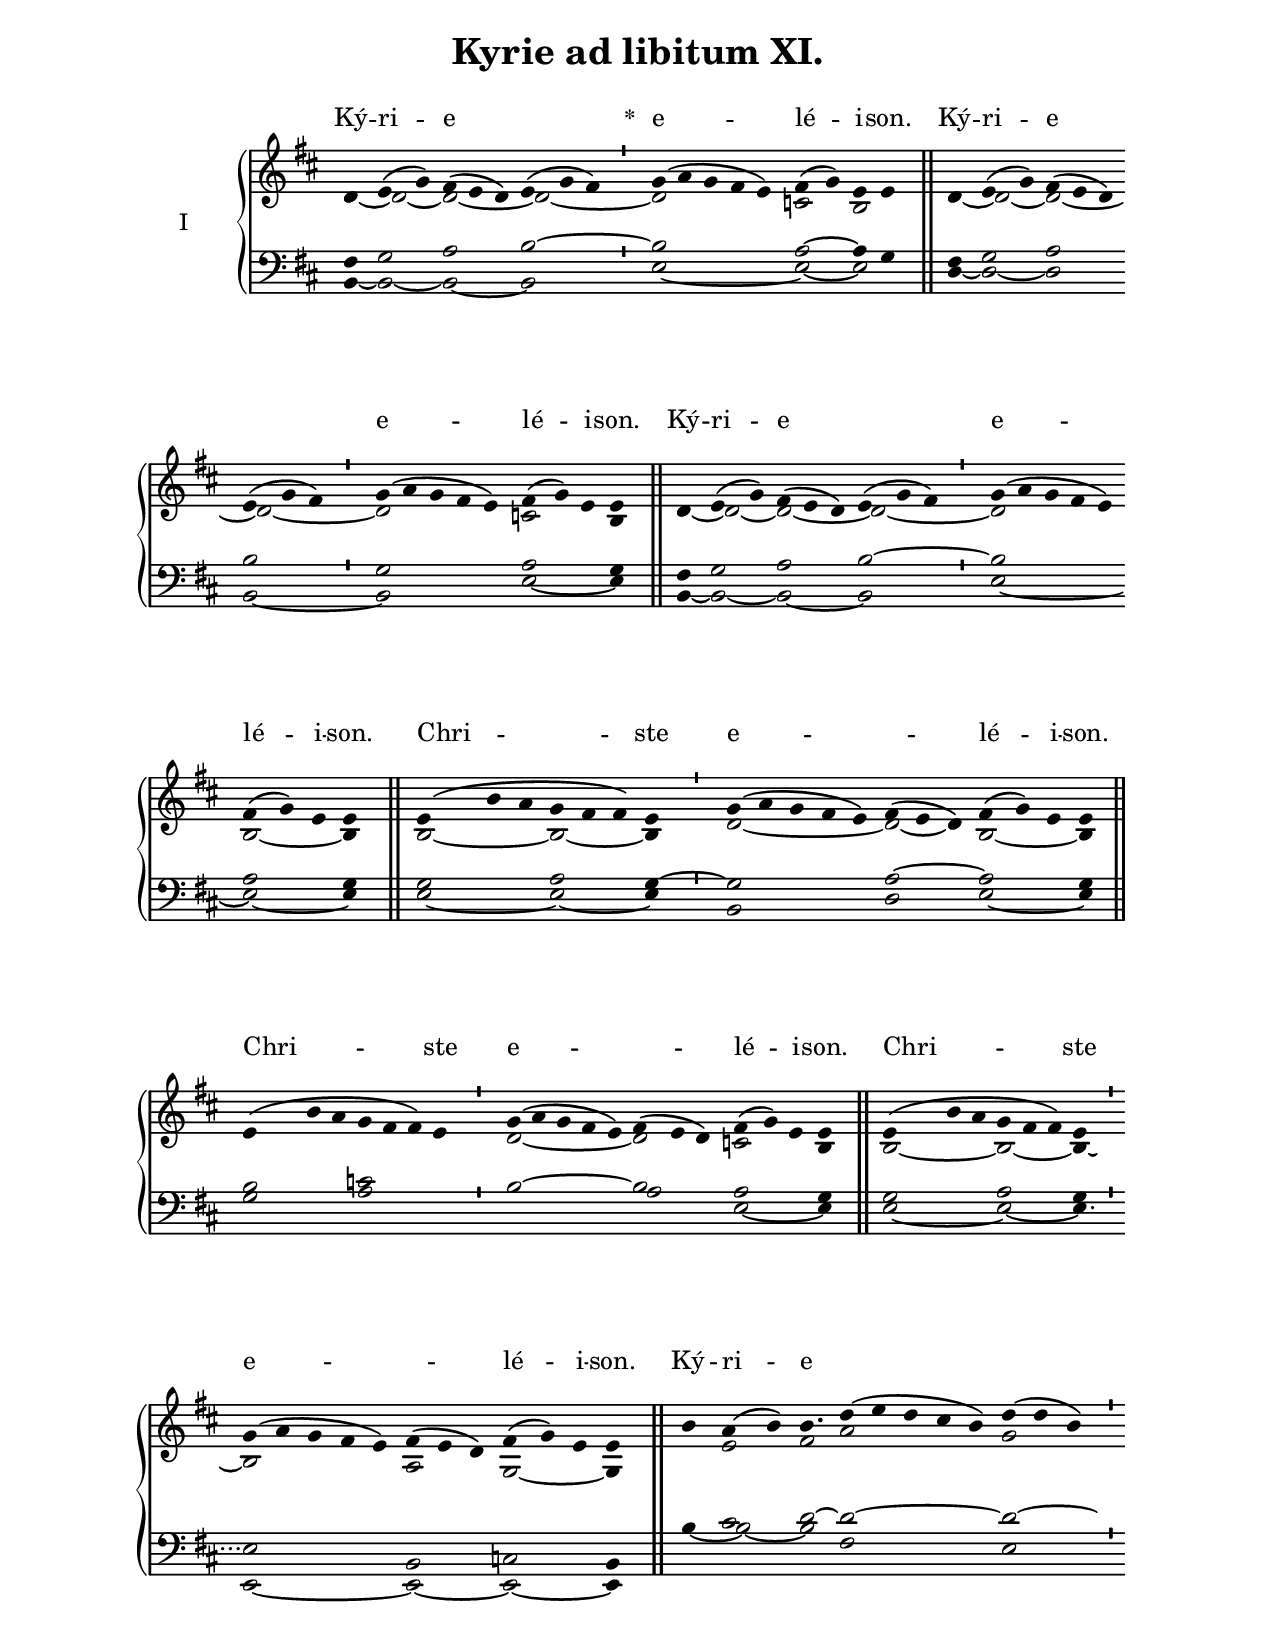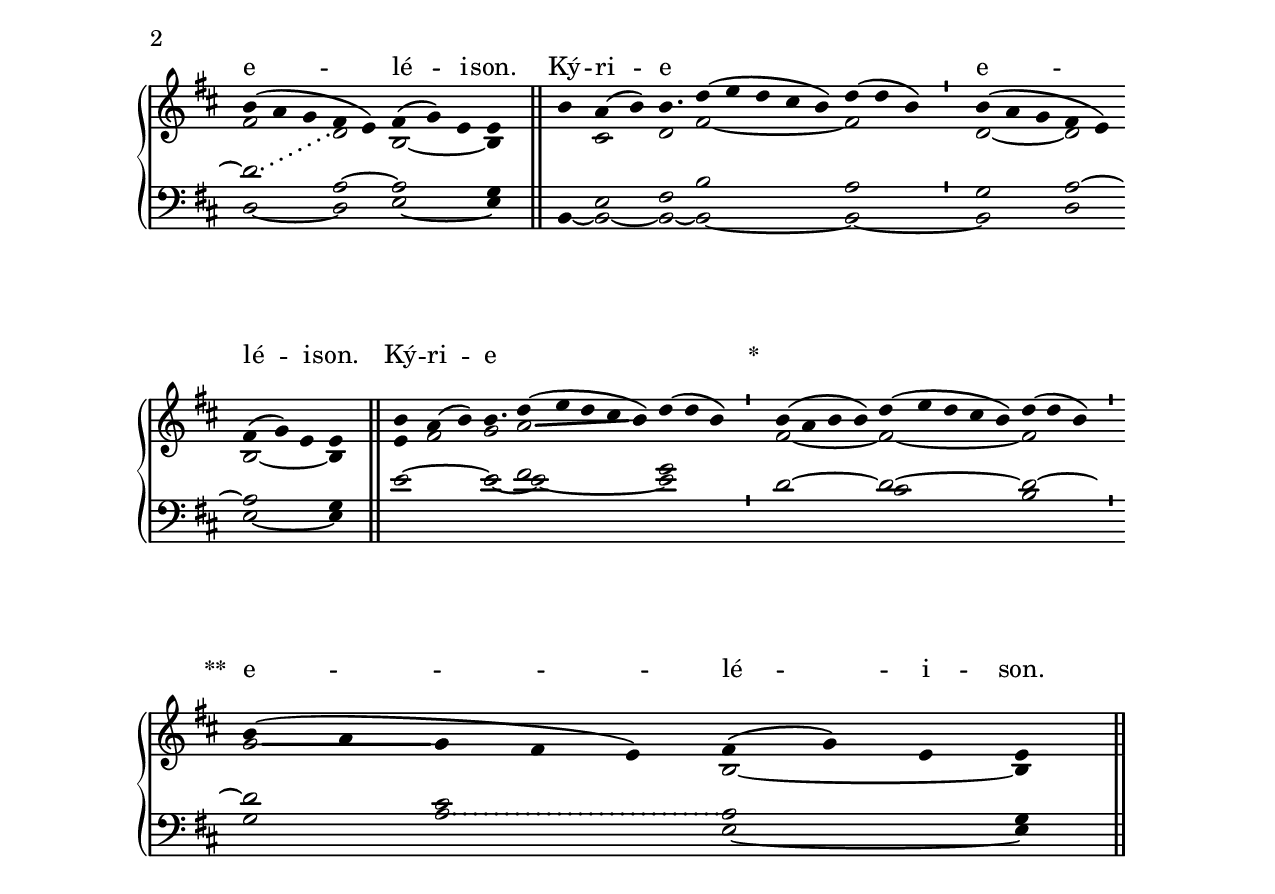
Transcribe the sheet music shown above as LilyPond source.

\version "2.18"
\include "gregorian.ly"
\include "noh2.ily"

%Page reference: page v.138
%(volume.page)

global = {
 \key e \dorian
 \cadenzaOn 
 \override Glissando #'thickness = #2.0
}

\header {
  title = \markup \center-column {"Kyrie ad libitum XI." \vspace #1 }
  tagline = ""
  composer = ""
}

\paper {
 #(include-special-characters)
  oddHeaderMarkup = \markup \fill-line {
    \line {}
    \center-column {
      \on-the-fly #first-page     " "
      \on-the-fly #not-first-page " "
    }
    \line { \on-the-fly #print-page-number-check-first \fromproperty #'page:page-number-string }
  }
  evenHeaderMarkup = \markup \fill-line {
    \line { \on-the-fly #print-page-number-check-first \fromproperty #'page:page-number-string }
    \center-column { " " }
    \line {}
  }
}

chantText = \lyricmode {
Ký -- ri -- e _ 
\set stanza = " * " e -- lé -- i -- son. 
Ký -- ri -- e _ e -- lé -- i -- son. 
Ký -- ri -- e _ e -- lé -- i -- son. 
Chri -- ste e -- _ lé -- i -- son. 
Chri -- ste e -- _ lé -- i -- son. 
Chri -- ste e -- _ lé -- i -- son. 
Ký -- ri -- e _ _ e -- lé -- i -- son. 
Ký -- ri -- e _ _ e -- lé -- i -- son. 
Ký -- ri -- e _ _ 
\set stanza = " * " _ _ _ 
\set stanza = " ** "  e -- lé -- i -- son. }

chantMusic = {
\tieDown   d'4 e'4 ( g'4) fis'4 ( e'4 d'4) e'4 ( g'4 fis'4) \divisioMinima
 g'4 ( a'4 g'4 fis'4 e'4) fis'4 ( g'4) e'4 e'4 \finalis
  d'4 e'4 ( g'4) fis'4 ( e'4 d'4) \forceBreak
 e'4 ( g'4 fis'4) \divisioMinima
 g'4 ( a'4 g'4 fis'4 e'4) fis'4 ( g'4) e'4 e'4 \finalis
  d'4 e'4 ( g'4) fis'4 ( e'4 d'4) e'4 ( g'4 fis'4) \divisioMinima
 g'4 ( a'4 g'4 fis'4 e'4) \forceBreak
 fis'4 ( g'4) e'4 e'4 \finalis
 e'4 ( b'4 a'4 g'4 fis'4 fis'4) e'4 \divisioMinima
 g'4 ( a'4 g'4 fis'4 e'4) fis'4 ( e'4 d'4) fis'4 ( g'4) e'4 e'4 \finalis
 \forceBreak
 e'4 ( b'4 a'4 g'4 fis'4 fis'4) e'4 \divisioMinima
 g'4 ( a'4 g'4 fis'4 e'4) fis'4 ( e'4 d'4) fis'4 ( g'4) e'4 e'4 \finalis
 e'4 ( b'4 a'4 g'4 fis'4 fis'4) e'4 \divisioMinima
 \forceBreak
 g'4 ( a'4 g'4 fis'4 e'4) fis'4 ( e'4 d'4) fis'4 ( g'4) e'4 e'4 \finalis
 b'4 a'4 ( b'4) b'4. d''4 ( e''4 d''4 cis''4 b'4) d''4 ( d''4 b'4) \divisioMinima
 \forceBreak
 b'4 ( a'4 g'4 fis'4 e'4) fis'4 ( g'4) e'4 e'4 \finalis
 b'4 a'4 ( b'4) b'4. d''4 ( e''4 d''4 cis''4 b'4) d''4 ( d''4 b'4) \divisioMinima
 b'4 ( a'4 g'4 fis'4 e'4) \forceBreak
 fis'4 ( g'4) e'4 e'4 \finalis
 b'4 a'4 ( b'4) b'4. d''4 ( e''4 d''4 cis''4 b'4) d''4 ( d''4 b'4) \divisioMinima
 b'4 ( a'4 b'4 b'4) d''4 ( e''4 d''4 cis''4 b'4) d''4 ( d''4 b'4) \divisioMinima
 \forceBreak
 b'4 ( a'4 g'4 fis'4 e'4) fis'4 ( g'4) e'4 e'4 \finalis

}

altoMusic = {
d'4 ~ d'2 ~ d'2*3/2 ~ d'2*3/2 ~ \divisioMinima
d'2*5/2 c'2 b2 d'4 ~ d'2 ~ d'2*3/2 ~ d'2*3/2 ~ \divisioMinima
d'2*5/2 c'2*3/2 b4 d'4 ~ d'2 ~ d'2*3/2 ~ d'2*3/2 ~ \divisioMinima
d'2*5/2 b2*3/2 ~ b4 \finalis
b2*3/2 ~ b2*3/2 ~ b4 \divisioMinima
d'2*5/2 ~ d'2 ~ d'4 b2*3/2 ~ b4 \finalis
r2*7/2 \divisioMinima
d'2*5/2 ~ d'2*3/2 c'2*3/2 b4 \finalis
b2*3/2 ~ b2*3/2 ~ b4 ~ \divisioMinima
b2*5/2 a2*3/2 g2*3/2 ~ g4 \finalis
r4 e'2 fis'2*3/4 a'2*5/2 g'2*3/2 \divisioMinima
fis'2*3/2 d'2 b2*3/2 ~ b4 \finalis
r4 cis'2 d'2*3/4 fis'2*5/2 ~ fis'2*3/2 \divisioMinima
d'2*3/2 ~ d'2 b2*3/2 ~ b4 \finalis
e'4 fis'2 g'2*3/4 a'2*4/2 -\tweak Glissando.Y-offset #-0.8 \glissando b'4 r2*3/2 \divisioMinima
fis'2*4/2 ~ fis'2*5/2 ~ fis'2*3/2 \divisioMinima
g'2 -\tweak Glissando.Y-offset #-0.8 \glissando g'4 r2 b2*3/2 ~ b4 \finalis
}

tenorMusic = {
fis4 g2 a2*3/2 b2*3/2 ~ \divisioMinima
b2*5/2 a2 ~ a4 g4 fis4 g2 a2*3/2 b2*3/2 \divisioMinima
g2*5/2 a2*3/2 g4 fis4 g2 a2*3/2 b2*3/2 ~ \divisioMinima
b2*5/2 a2*3/2 g4 \finalis
g2*3/2 a2*3/2 g4 ~ \divisioMinima
g2*5/2 a2*3/2 ~ a2*3/2 g4 \finalis
b2*3/2 c'2*4/2 \divisioMinima
b2*5/2 ~ b2*3/2 a2*3/2 g4 \finalis
g2*3/2 a2*3/2 g4 \divisioMinima
e2*5/2 b,2*3/2 c2*3/2 b,4 \finalis
r4 cis'2 d'2*3/4 ~ d'2*5/2 ~ d'2*3/2 ~ \divisioMinima
d'2*3/2 a2 ~ a2*3/2 g4 \finalis
r4 e2 fis2*3/4 b2*5/2 a2*3/2 \divisioMinima
g2*3/2 a2 ~ a2*3/2 g4 \finalis
e'2*3/2 ~ e'2*3/4 fis'2*5/2 g'2*3/2 \divisioMinima
d'2*4/2 ~ d'2*5/2 ~ d'2*3/2 ~ \divisioMinima
d'2 cis'2*3/2 a2*3/2 g4 \finalis
}

bassMusic = {
b,4 ~ b,2 ~ b,2*3/2 ~ b,2*3/2 \divisioMinima
e2*5/2 ~ e2 ~ e2 d4 ~ d2 ~ d2*3/2 b,2*3/2 ~ \divisioMinima
b,2*5/2 e2*3/2 ~ e4 b,4 ~ b,2 ~ b,2*3/2 ~ b,2*3/2 \divisioMinima
e2*5/2 ~ e2*3/2 ~ e4 \finalis
e2*3/2 ~ e2*3/2 ~ e4 \divisioMinima
b,2*5/2 d2*3/2 e2*3/2 ~ e4 \finalis
g2*3/2 a2*4/2 \divisioMinima
r2*5/2 a2*3/2 e2*3/2 ~ e4 \finalis
e2*3/2 ~ e2*3/2 ~ e4 \divisioMinima
e,2*5/2 ~ e,2*3/2 ~ e,2*3/2 ~ e,4 \finalis
b4 ~ b2 ~ b2*3/4 fis2*5/2 e2*3/2 \divisioMinima
d2*3/2 ~ d2 e2*3/2 ~ e4 \finalis
b,4 ~ b,2 ~ b,2*3/4 ~ b,2*5/2 ~ b,2*3/2 ~ \divisioMinima
b,2*3/2 d2 e2*3/2 ~ e4 \finalis
r2*3/2 e'2*3/4 ~ e'2*5/2 ~ e'2*3/2 \divisioMinima
r2*4/2 cis'2*5/2 b2*3/2 \divisioMinima
g2 a2*3/2 e2*3/2 ~ e4 \finalis
}

voiceLines = {
\voiceLineStyle


s2*98/2
\allowVoiceLineBreak
\voiceLine "down" "down" e2*1/2 e2*1/2


s2*47/4
\allowVoiceLineBreak
\voiceLine "down" "up" d'2*3/2 d'2*1/2


s2*53/2
\allowVoiceLineBreak
\voiceLine "down" "down" a2*3/2 a2*1/2


}

\score{
  <<
    \new GrandStaff <<
      \set GrandStaff.autoBeaming = ##f
      \set GrandStaff.instrumentName = \markup \center-column {
        "I"
      }
      \new Staff = up <<
        \new Voice = "chant" {
          \voiceOne \global \chantMusic
        }
        \new Voice {
          \voiceTwo \global \altoMusic
        }
      >>

      \new Staff = down <<
        \clef bass
        \new Voice {
          \voiceOne \global \tenorMusic
        }
        \new Voice {
          \voiceTwo \global \bassMusic
        }
	\new Voice {
        \voiceThree \global \voiceLines
        }
      >>
    >>
    \new Lyrics \lyricsto chant {
      \chantText
    }
  >>
  \layout{
  }
  \midi{
    \tempo 4 = 125
  }
}
